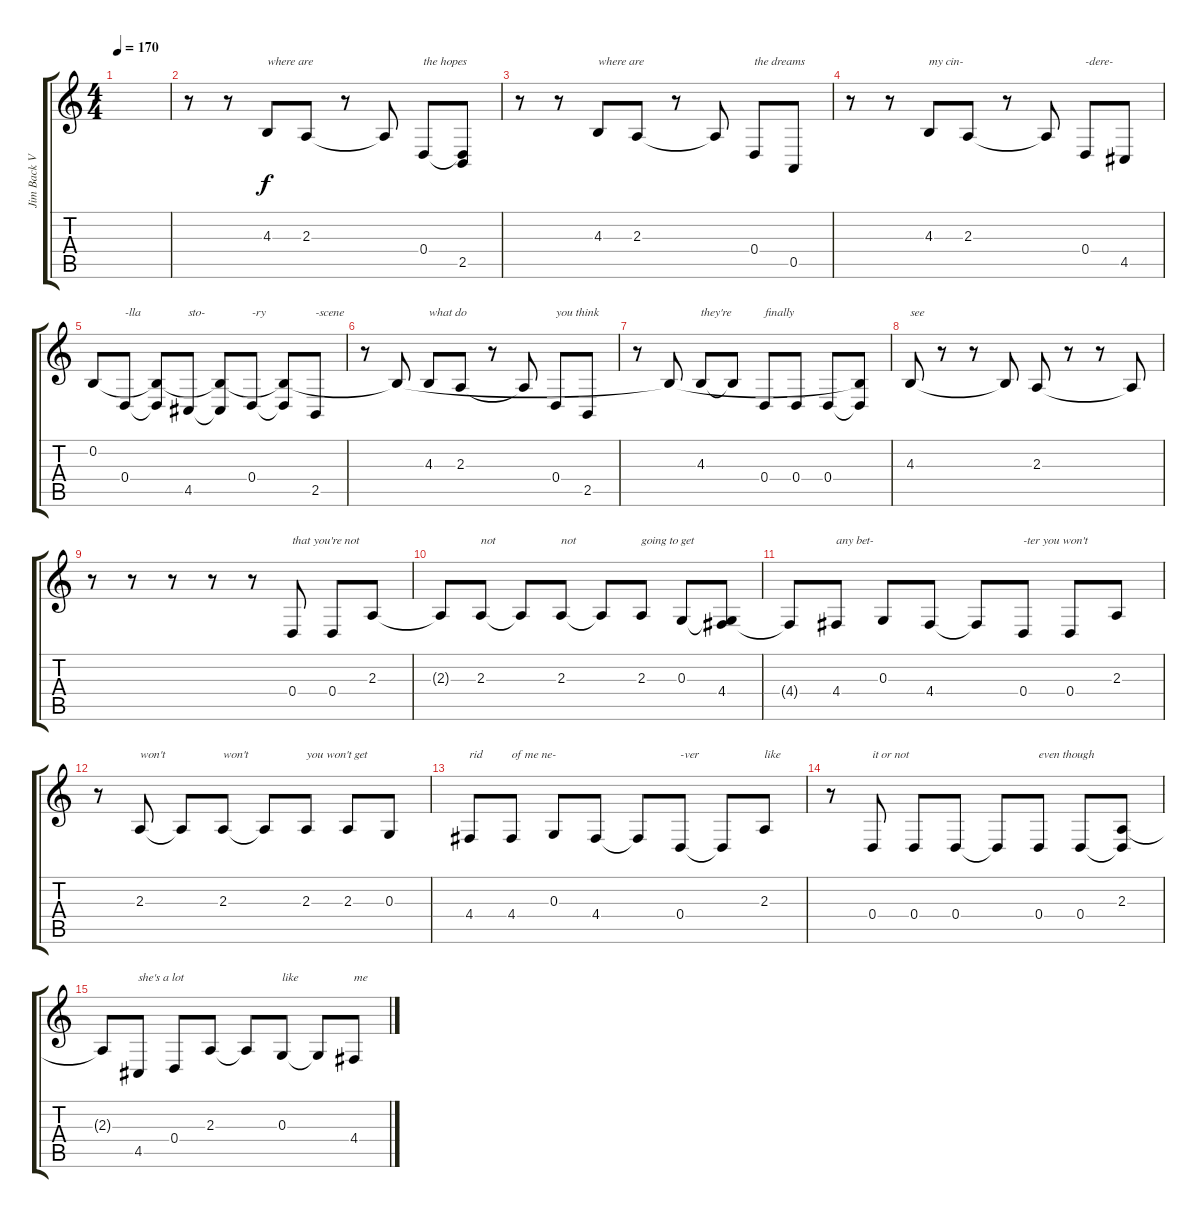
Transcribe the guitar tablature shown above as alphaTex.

\track ("Jim Back Vocals" "Jim Back V") {instrument frenchhorn}
\staff {score tabs}
\tuning (E4 B3 G3 D3 A2 D2) {hide}
\ts (4 4)
\tempo 170
\clef g2
\ks c
|
r.8 r.8 4.3.8{txt "where are"} 2.3.8 r.8 2.3{t}.8 0.4.8{txt "the hopes"} (0.4{t} 2.5).8 |
r.8 r.8 4.3.8{txt "where are"} 2.3.8 r.8 2.3{t}.8 0.4.8{txt "the dreams"} 0.5.8 |
r.8 r.8 4.3.8{txt "my cin-"} 2.3.8 r.8 2.3{t}.8 0.4.8{txt "-dere-"} 4.5.8 |
0.2.8 0.4.8{txt "-lla"} (0.2{t} 0.4{t}).8 4.5.8{txt "sto-"} (0.2{t} 4.5{t}).8 0.4.8{txt "-ry"} (0.2{t} 0.4{t}).8 2.5.8{txt "-scene"} |
r.8 0.2{t}.8 4.3.8{txt "what do"} 2.3.8 r.8 2.3{t}.8 0.4.8{txt "you think"} 2.5.8 |
r.8 0.2{t}.8 4.3.8{txt "they're"} 4.3{t}.8 0.4.8{txt "finally"} 0.4.8 0.4.8 (0.2{t} 0.4{t}).8 |
4.3.8{txt "see"} r.8 r.8 4.3{t}.8 2.3.8 r.8 r.8 2.3{t}.8 |
r.8 r.8 r.8 r.8 r.8 0.4.8{txt "that you're not"} 0.4.8 2.3.8 |
2.3{t}.8 2.3.8{txt "not"} 2.3{t}.8 2.3.8{txt "not"} 2.3{t}.8 2.3.8{txt "going to get"} 0.3.8 (0.3{t} 4.4).8 |
4.4{t}.8 4.4.8{txt "any bet-"} 0.3.8 4.4.8 4.4{t}.8 0.4.8{txt "-ter you won't"} 0.4.8 2.3.8 |
r.8 2.3.8{txt "won't"} 2.3{t}.8 2.3.8{txt "won't"} 2.3{t}.8 2.3.8{txt "you won't get"} 2.3.8 0.3.8 |
4.4.8{txt "rid"} 4.4.8{txt "of me ne-"} 0.3.8 4.4.8 4.4{t}.8 0.4.8{txt "-ver"} 0.4{t}.8 2.3.8{txt "like"} |
r.8 0.4.8{txt "it or not"} 0.4.8 0.4.8 0.4{t}.8 0.4.8{txt "even though"} 0.4.8 (2.3 0.4{t}).8 |
2.3{t}.8 4.5.8{txt "she's a lot"} 0.4.8 2.3.8 2.3{t}.8 0.3.8{txt "like"} 0.3{t}.8 4.4.8{txt "me"}
